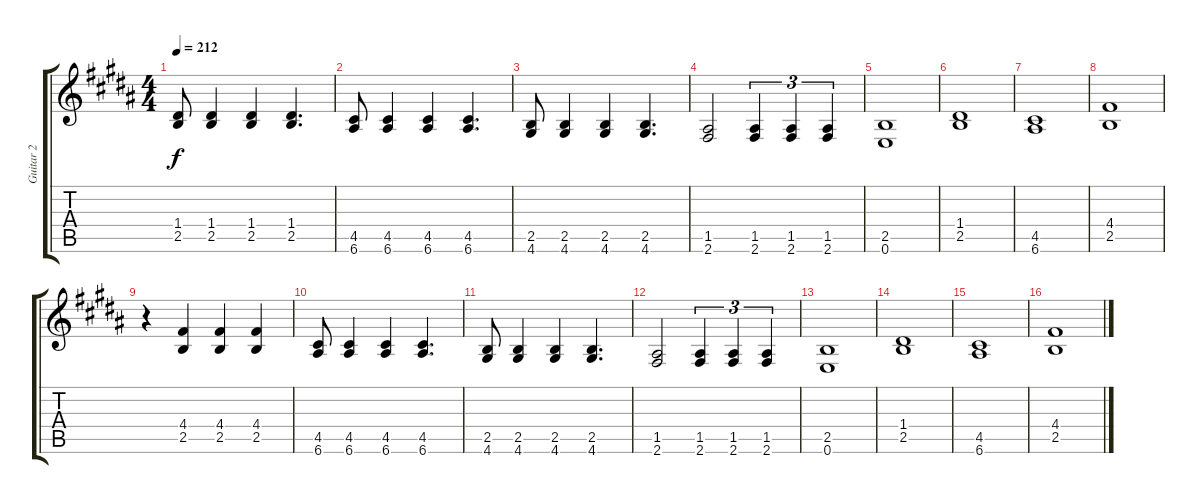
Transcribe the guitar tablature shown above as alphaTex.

\track ("Guitar 2" "Guitar 2") {instrument distortionguitar}
\staff {score tabs}
\tuning (E4 B3 G3 D3 A2 E2) {hide}
\ts (4 4)
\tempo 212
\clef g2
\ks b
(1.4 2.5).8{dy f} (1.4 2.5).4 (1.4 2.5).4 (1.4 2.5).4{d} |
\ks g#minor
(4.5 6.6).8 (4.5 6.6).4 (4.5 6.6).4 (4.5 6.6).4{d} |
(2.5 4.6).8 (2.5 4.6).4 (2.5 4.6).4 (2.5 4.6).4{d} |
(1.5 2.6).2 (1.5 2.6).4{tu (3 2)} (1.5 2.6).4{tu (3 2)} (1.5 2.6).4{tu (3 2)} |
(2.5 0.6).1 |
\ks b
(1.4 2.5).1 |
\ks g#minor
(4.5 6.6).1 |
(4.4 2.5).1 |
r.4 (4.4 2.5).4 (4.4 2.5).4 (4.4 2.5).4 |
\ks b
(4.5 6.6).8 (4.5 6.6).4 (4.5 6.6).4 (4.5 6.6).4{d} |
\ks g#minor
(2.5 4.6).8 (2.5 4.6).4 (2.5 4.6).4 (2.5 4.6).4{d} |
(1.5 2.6).2 (1.5 2.6).4{tu (3 2)} (1.5 2.6).4{tu (3 2)} (1.5 2.6).4{tu (3 2)} |
(2.5 0.6).1 |
\ks b
(1.4 2.5).1 |
\ks g#minor
(4.5 6.6).1 |
(4.4 2.5).1
